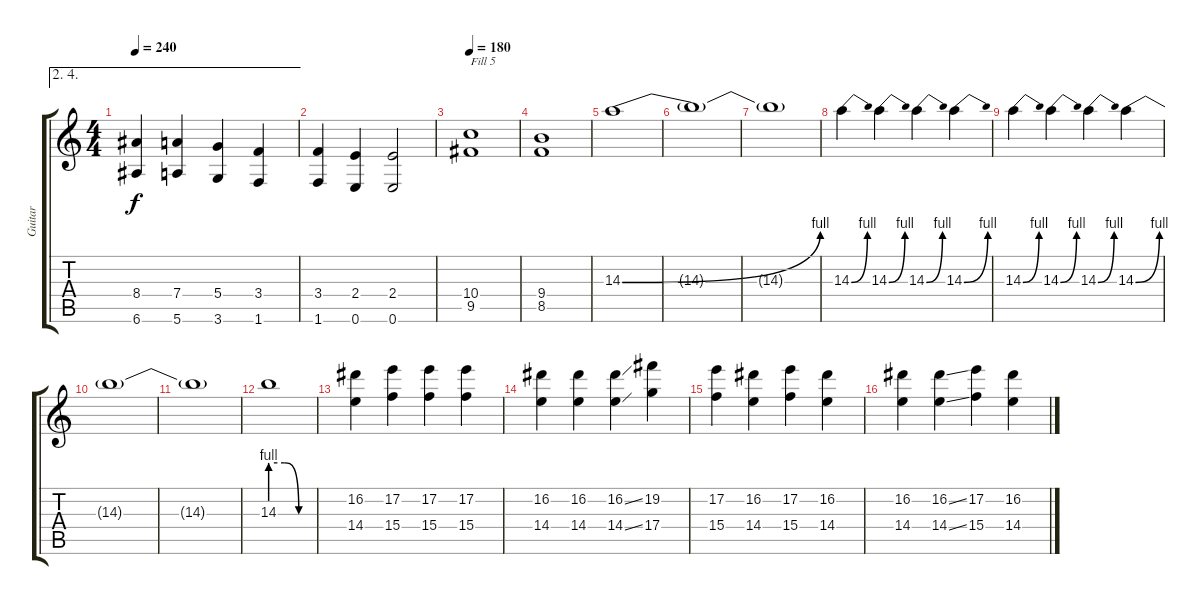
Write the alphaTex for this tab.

\track ("Guitar" "Guitar") {instrument distortionguitar}
\staff {score tabs}
\tuning (E4 B3 G3 D3 A2 E2) {hide}
\ae (2 4)
\ts (4 4)
\tempo 240
\clef g2
\ks c
(8.4 6.6).4{dy f} (7.4 5.6).4 (5.4 3.6).4 (3.4 1.6).4 |
(3.4 1.6).4 (2.4 0.6).4 (2.4 0.6).2 |
\tempo 180
(10.4 9.5).1{txt "Fill 5"} |
(9.4 8.5).1 |
14.3{be (bend 0 0 60 4)}.1 |
14.3{t}.1 |
14.3{t}.1 |
14.3{be (bend 0 0 60 4)}.4 14.3{be (bend 0 0 60 4)}.4 14.3{be (bend 0 0 60 4)}.4 14.3{be (bend 0 0 60 4)}.4 |
14.3{be (bend 0 0 60 4)}.4 14.3{be (bend 0 0 60 4)}.4 14.3{be (bend 0 0 60 4)}.4 14.3{be (bend 0 0 60 4)}.4 |
14.3{t}.1 |
14.3{t}.1 |
14.3{be (custom 0 4 20 4 40 0 60 0)}.1 |
(16.2 14.4).4 (17.2 15.4).4 (17.2 15.4).4 (17.2 15.4).4 |
(16.2 14.4).4 (16.2 14.4).4 (16.2{ss} 14.4{ss}).4 (19.2 17.4).4 |
(17.2 15.4).4 (16.2 14.4).4 (17.2 15.4).4 (16.2 14.4).4 |
(16.2 14.4).4 (16.2{ss} 14.4{ss}).4 (17.2 15.4).4 (16.2 14.4).4
